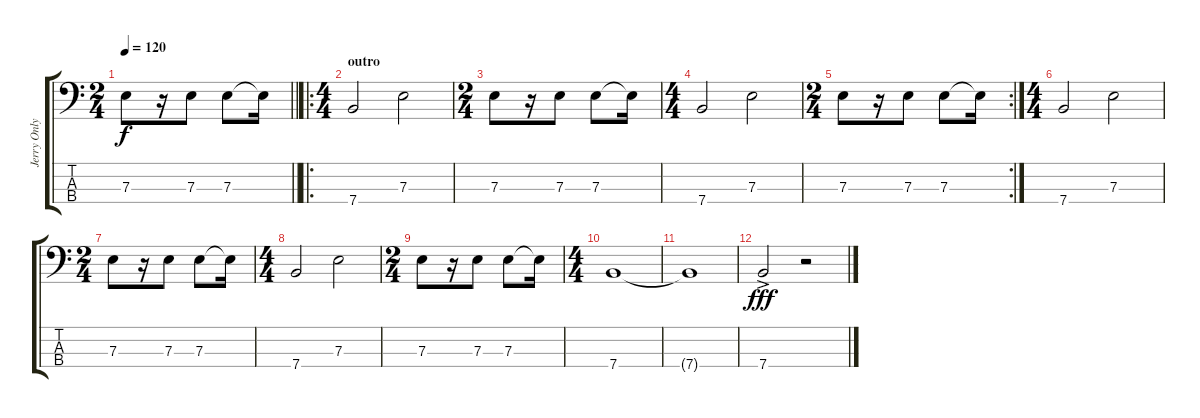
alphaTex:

\track ("Jerry Only" "Jerry Only") {instrument electricbassfinger}
\staff {score tabs}
\tuning (G2 D2 A1 E1) {hide}
\ts (2 4)
\tempo 120
\clef f4
\barLineRight lightlight
\ks c
7.3.8{dy f} r.16 7.3.8 7.3.8 7.3{t}.16 |
\ro
\ts (4 4)
\section ("" "outro")
7.4.2 7.3.2 |
\ts (2 4)
7.3.8 r.16 7.3.8 7.3.8 7.3{t}.16 |
\ts (4 4)
7.4.2 7.3.2 |
\rc 2
\ts (2 4)
7.3.8 r.16 7.3.8 7.3.8 7.3{t}.16 |
\ts (4 4)
7.4.2 7.3.2 |
\ts (2 4)
7.3.8 r.16 7.3.8 7.3.8 7.3{t}.16 |
\ts (4 4)
7.4.2 7.3.2 |
\ts (2 4)
7.3.8 r.16 7.3.8 7.3.8 7.3{t}.16 |
\ts (4 4)
7.4.1 |
7.4{t}.1 |
7.4{ac}.2{dy fff} r.2
